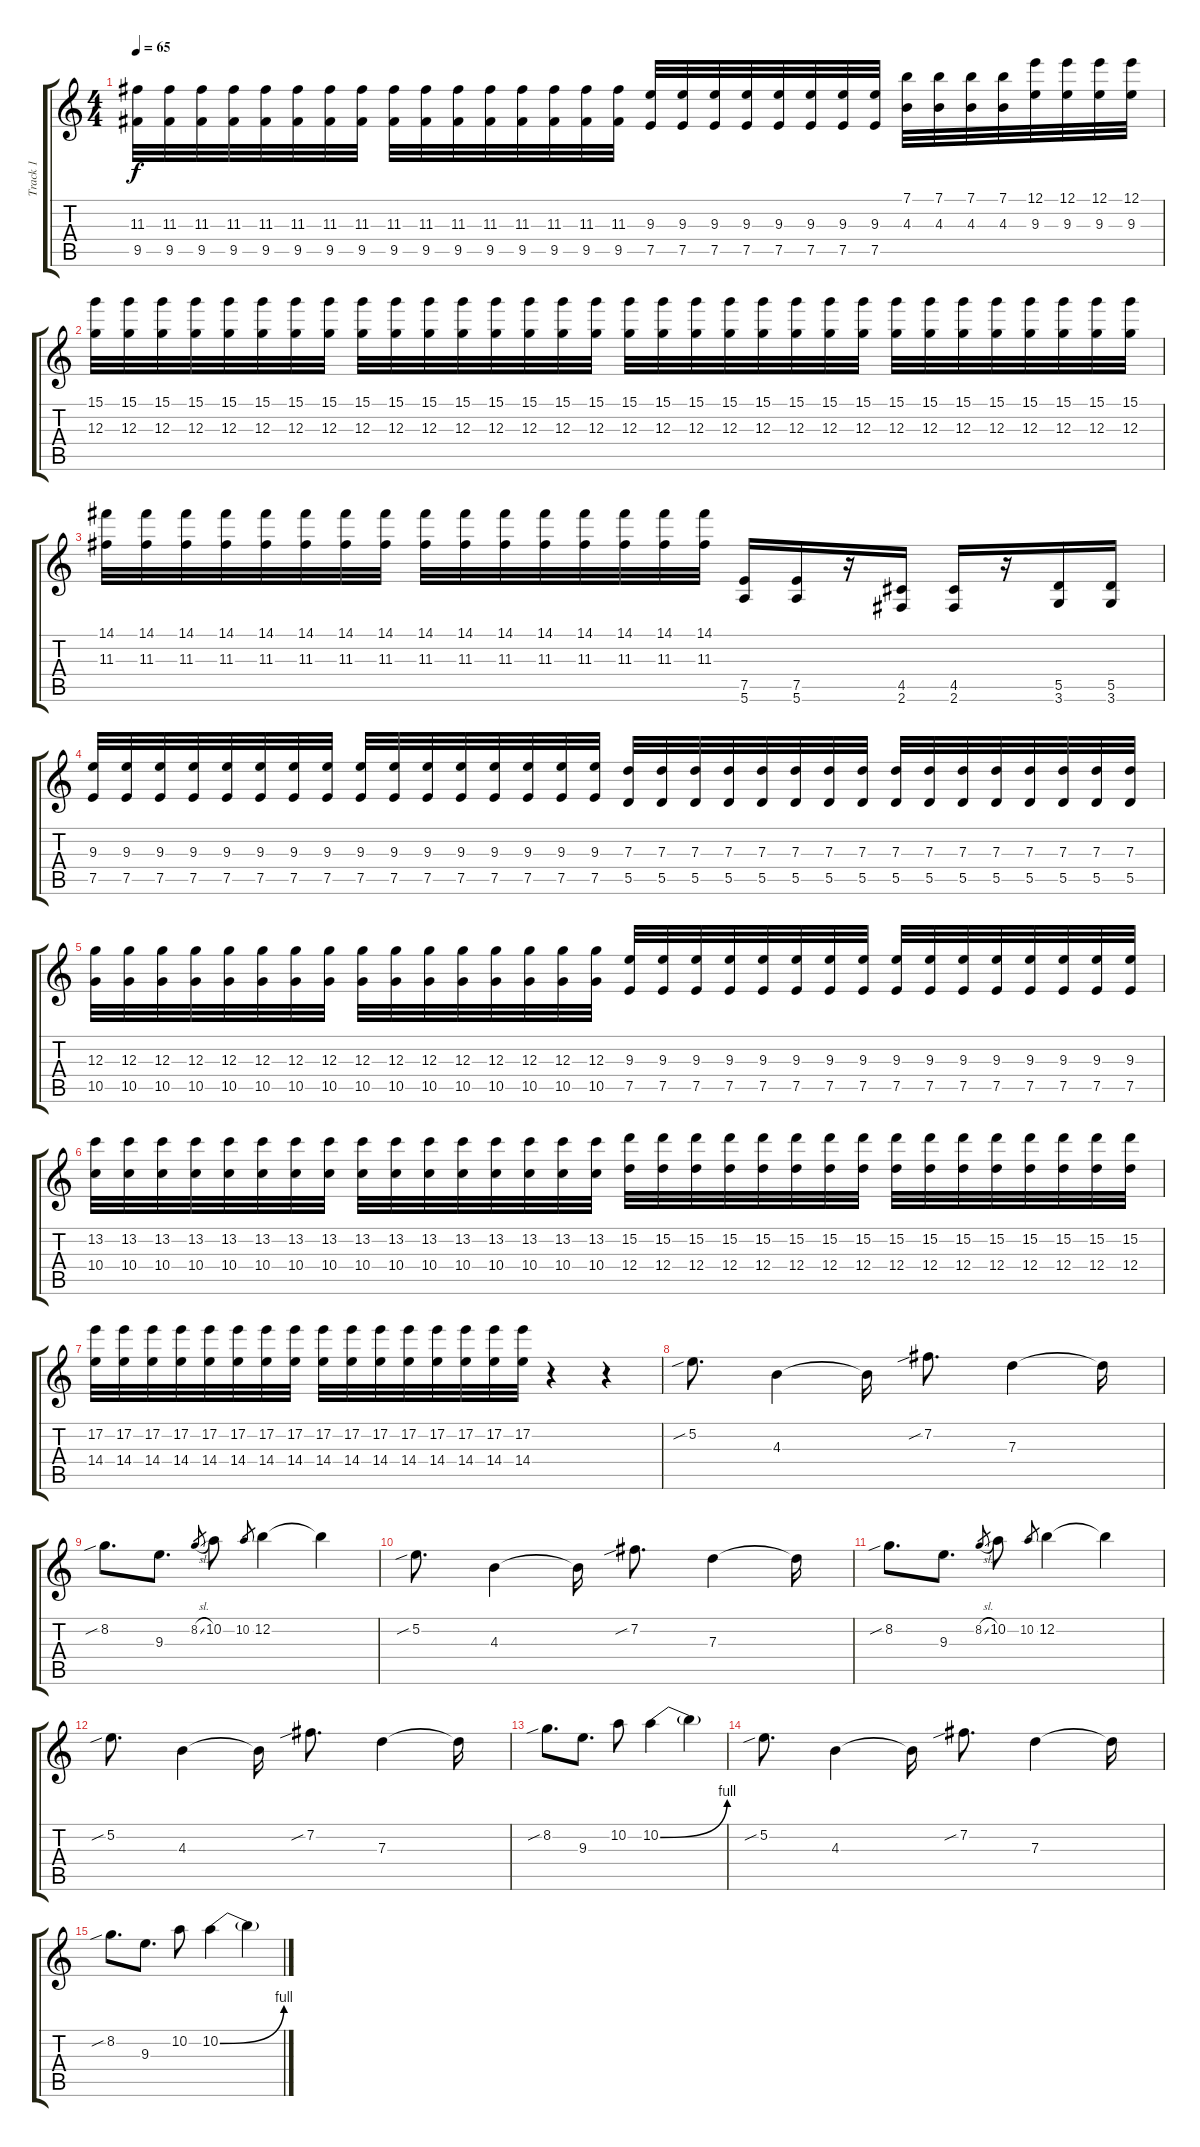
\track ("Track 1" "Track 1") {instrument overdrivenguitar}
\staff {score tabs}
\tuning (E4 B3 G3 D3 A2 E2) {hide}
\ts (4 4)
\tempo 65
\clef g2
\ks c
(11.3 9.5).32{dy f} (11.3 9.5).32 (11.3 9.5).32 (11.3 9.5).32 (11.3 9.5).32 (11.3 9.5).32 (11.3 9.5).32 (11.3 9.5).32 (11.3 9.5).32 (11.3 9.5).32 (11.3 9.5).32 (11.3 9.5).32 (11.3 9.5).32 (11.3 9.5).32 (11.3 9.5).32 (11.3 9.5).32 (9.3 7.5).32 (9.3 7.5).32 (9.3 7.5).32 (9.3 7.5).32 (9.3 7.5).32 (9.3 7.5).32 (9.3 7.5).32 (9.3 7.5).32 (7.1 4.3).32 (7.1 4.3).32 (7.1 4.3).32 (7.1 4.3).32 (12.1 9.3).32 (12.1 9.3).32 (12.1 9.3).32 (12.1 9.3).32 |
(15.1 12.3).32 (15.1 12.3).32 (15.1 12.3).32 (15.1 12.3).32 (15.1 12.3).32 (15.1 12.3).32 (15.1 12.3).32 (15.1 12.3).32 (15.1 12.3).32 (15.1 12.3).32 (15.1 12.3).32 (15.1 12.3).32 (15.1 12.3).32 (15.1 12.3).32 (15.1 12.3).32 (15.1 12.3).32 (15.1 12.3).32 (15.1 12.3).32 (15.1 12.3).32 (15.1 12.3).32 (15.1 12.3).32 (15.1 12.3).32 (15.1 12.3).32 (15.1 12.3).32 (15.1 12.3).32 (15.1 12.3).32 (15.1 12.3).32 (15.1 12.3).32 (15.1 12.3).32 (15.1 12.3).32 (15.1 12.3).32 (15.1 12.3).32 |
(14.1 11.3).32 (14.1 11.3).32 (14.1 11.3).32 (14.1 11.3).32 (14.1 11.3).32 (14.1 11.3).32 (14.1 11.3).32 (14.1 11.3).32 (14.1 11.3).32 (14.1 11.3).32 (14.1 11.3).32 (14.1 11.3).32 (14.1 11.3).32 (14.1 11.3).32 (14.1 11.3).32 (14.1 11.3).32 (7.5 5.6).16 (7.5 5.6).16 r.16 (4.5 2.6).16 (4.5 2.6).16 r.16 (5.5 3.6).16 (5.5 3.6).16 |
(9.3 7.5).32 (9.3 7.5).32 (9.3 7.5).32 (9.3 7.5).32 (9.3 7.5).32 (9.3 7.5).32 (9.3 7.5).32 (9.3 7.5).32 (9.3 7.5).32 (9.3 7.5).32 (9.3 7.5).32 (9.3 7.5).32 (9.3 7.5).32 (9.3 7.5).32 (9.3 7.5).32 (9.3 7.5).32 (7.3 5.5).32 (7.3 5.5).32 (7.3 5.5).32 (7.3 5.5).32 (7.3 5.5).32 (7.3 5.5).32 (7.3 5.5).32 (7.3 5.5).32 (7.3 5.5).32 (7.3 5.5).32 (7.3 5.5).32 (7.3 5.5).32 (7.3 5.5).32 (7.3 5.5).32 (7.3 5.5).32 (7.3 5.5).32 |
(12.3 10.5).32 (12.3 10.5).32 (12.3 10.5).32 (12.3 10.5).32 (12.3 10.5).32 (12.3 10.5).32 (12.3 10.5).32 (12.3 10.5).32 (12.3 10.5).32 (12.3 10.5).32 (12.3 10.5).32 (12.3 10.5).32 (12.3 10.5).32 (12.3 10.5).32 (12.3 10.5).32 (12.3 10.5).32 (9.3 7.5).32 (9.3 7.5).32 (9.3 7.5).32 (9.3 7.5).32 (9.3 7.5).32 (9.3 7.5).32 (9.3 7.5).32 (9.3 7.5).32 (9.3 7.5).32 (9.3 7.5).32 (9.3 7.5).32 (9.3 7.5).32 (9.3 7.5).32 (9.3 7.5).32 (9.3 7.5).32 (9.3 7.5).32 |
(13.2 10.4).32 (13.2 10.4).32 (13.2 10.4).32 (13.2 10.4).32 (13.2 10.4).32 (13.2 10.4).32 (13.2 10.4).32 (13.2 10.4).32 (13.2 10.4).32 (13.2 10.4).32 (13.2 10.4).32 (13.2 10.4).32 (13.2 10.4).32 (13.2 10.4).32 (13.2 10.4).32 (13.2 10.4).32 (15.2 12.4).32 (15.2 12.4).32 (15.2 12.4).32 (15.2 12.4).32 (15.2 12.4).32 (15.2 12.4).32 (15.2 12.4).32 (15.2 12.4).32 (15.2 12.4).32 (15.2 12.4).32 (15.2 12.4).32 (15.2 12.4).32 (15.2 12.4).32 (15.2 12.4).32 (15.2 12.4).32 (15.2 12.4).32 |
(17.2 14.4).32 (17.2 14.4).32 (17.2 14.4).32 (17.2 14.4).32 (17.2 14.4).32 (17.2 14.4).32 (17.2 14.4).32 (17.2 14.4).32 (17.2 14.4).32 (17.2 14.4).32 (17.2 14.4).32 (17.2 14.4).32 (17.2 14.4).32 (17.2 14.4).32 (17.2 14.4).32 (17.2 14.4).32 r.4 r.4 |
5.2{sib}.8{d} 4.3.4 4.3{t}.16 7.2{sib}.8{d} 7.3.4 7.3{t}.16 |
8.2{sib}.8{d} 9.3.8{d} 8.2{sl}.8{gr} 10.2.8 10.2.8{gr} 12.2.4 12.2{t}.4 |
5.2{sib}.8{d} 4.3.4 4.3{t}.16 7.2{sib}.8{d} 7.3.4 7.3{t}.16 |
8.2{sib}.8{d} 9.3.8{d} 8.2{sl}.8{gr} 10.2.8 10.2.8{gr} 12.2.4 12.2{t}.4 |
5.2{sib}.8{d} 4.3.4 4.3{t}.16 7.2{sib}.8{d} 7.3.4 7.3{t}.16 |
8.2{sib}.8{d} 9.3.8{d} 10.2.8 10.2{be (bend 0 0 60 4)}.4 10.2{t}.4 |
5.2{sib}.8{d} 4.3.4 4.3{t}.16 7.2{sib}.8{d} 7.3.4 7.3{t}.16 |
8.2{sib}.8{d} 9.3.8{d} 10.2.8 10.2{be (bend 0 0 60 4)}.4 10.2{t}.4
